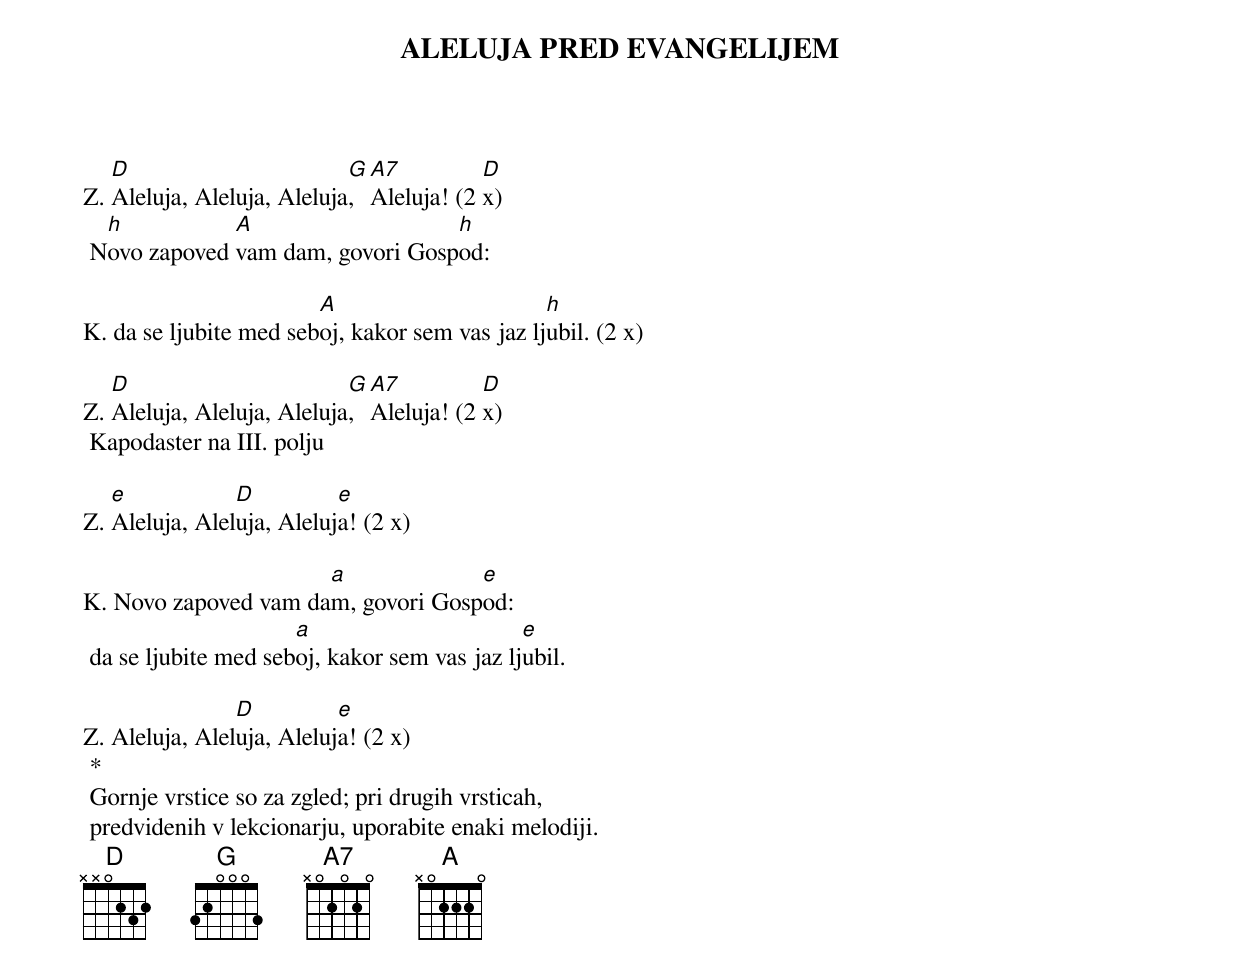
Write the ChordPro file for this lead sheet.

{title: ALELUJA PRED EVANGELIJEM}

Z.	[D]Aleluja, Aleluja, Aleluja[G], [A7]Aleluja! (2 [D]x)
	N[h]ovo zapoved [A]vam dam, govori Gosp[h]od:

K.	da se ljubite med seb[A]oj, kakor sem vas jaz lj[h]ubil. (2 x)

Z.	[D]Aleluja, Aleluja, Aleluja[G], [A7]Aleluja! (2 [D]x)
	Kapodaster na III. polju

Z.	[e]Aleluja, Alel[D]uja, Aleluj[e]a! (2 x)

K.	Novo zapoved vam da[a]m, govori Gosp[e]od:
	da se ljubite med seb[a]oj, kakor sem vas jaz lj[e]ubil.

Z.	Aleluja, Alel[D]uja, Aleluj[e]a! (2 x)
	*
	Gornje vrstice so za zgled; pri drugih vrsticah,
	predvidenih v lekcionarju, uporabite enaki melodiji.
